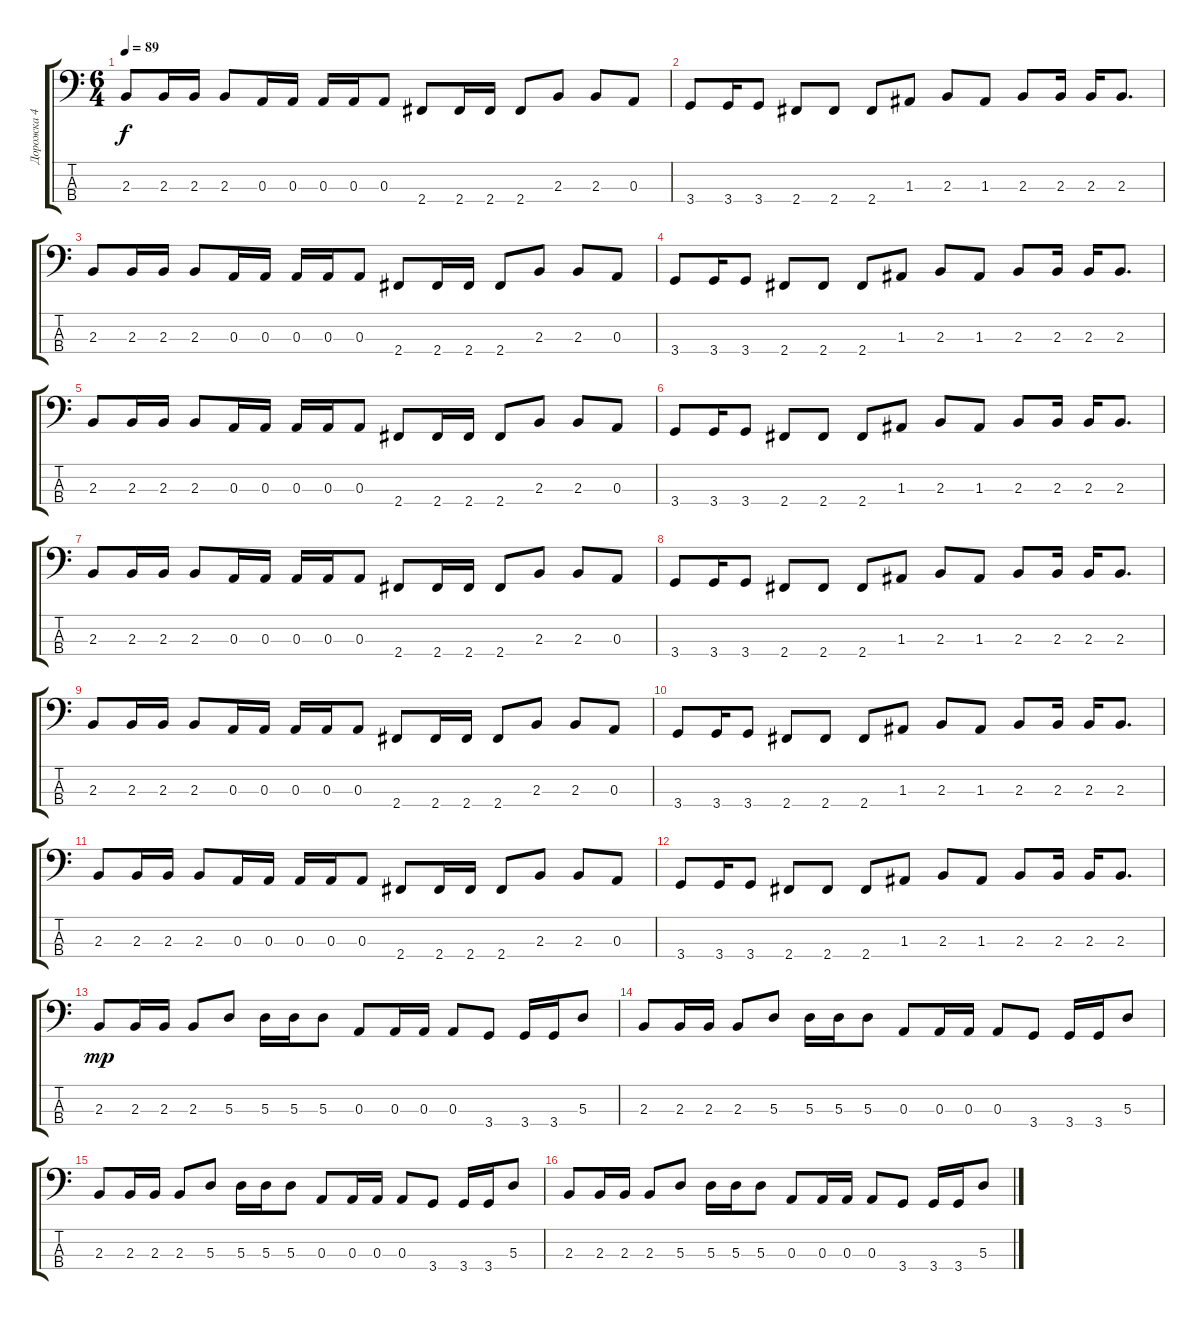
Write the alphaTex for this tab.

\track ("Дорожка 4" "Дорожка 4") {instrument electricbassfinger}
\staff {score tabs}
\tuning (G2 D2 A1 E1) {hide}
\ts (6 4)
\tempo 89
\clef f4
\ks c
2.3.8{dy f} 2.3.16 2.3.16 2.3.8 0.3.16 0.3.16 0.3.16 0.3.16 0.3.8 2.4.8 2.4.16 2.4.16 2.4.8 2.3.8 2.3.8 0.3.8 |
3.4.8 3.4.16 3.4.8 2.4.8 2.4.8 2.4.8 1.3.8 2.3.8 1.3.8 2.3.8 2.3.16 2.3.16 2.3.8{d} |
2.3.8 2.3.16 2.3.16 2.3.8 0.3.16 0.3.16 0.3.16 0.3.16 0.3.8 2.4.8 2.4.16 2.4.16 2.4.8 2.3.8 2.3.8 0.3.8 |
3.4.8 3.4.16 3.4.8 2.4.8 2.4.8 2.4.8 1.3.8 2.3.8 1.3.8 2.3.8 2.3.16 2.3.16 2.3.8{d} |
2.3.8 2.3.16 2.3.16 2.3.8 0.3.16 0.3.16 0.3.16 0.3.16 0.3.8 2.4.8 2.4.16 2.4.16 2.4.8 2.3.8 2.3.8 0.3.8 |
3.4.8 3.4.16 3.4.8 2.4.8 2.4.8 2.4.8 1.3.8 2.3.8 1.3.8 2.3.8 2.3.16 2.3.16 2.3.8{d} |
2.3.8 2.3.16 2.3.16 2.3.8 0.3.16 0.3.16 0.3.16 0.3.16 0.3.8 2.4.8 2.4.16 2.4.16 2.4.8 2.3.8 2.3.8 0.3.8 |
3.4.8 3.4.16 3.4.8 2.4.8 2.4.8 2.4.8 1.3.8 2.3.8 1.3.8 2.3.8 2.3.16 2.3.16 2.3.8{d} |
2.3.8 2.3.16 2.3.16 2.3.8 0.3.16 0.3.16 0.3.16 0.3.16 0.3.8 2.4.8 2.4.16 2.4.16 2.4.8 2.3.8 2.3.8 0.3.8 |
3.4.8 3.4.16 3.4.8 2.4.8 2.4.8 2.4.8 1.3.8 2.3.8 1.3.8 2.3.8 2.3.16 2.3.16 2.3.8{d} |
2.3.8 2.3.16 2.3.16 2.3.8 0.3.16 0.3.16 0.3.16 0.3.16 0.3.8 2.4.8 2.4.16 2.4.16 2.4.8 2.3.8 2.3.8 0.3.8 |
3.4.8 3.4.16 3.4.8 2.4.8 2.4.8 2.4.8 1.3.8 2.3.8 1.3.8 2.3.8 2.3.16 2.3.16 2.3.8{d} |
2.3.8{dy mp} 2.3.16 2.3.16 2.3.8 5.3.8 5.3.16 5.3.16 5.3.8 0.3.8 0.3.16 0.3.16 0.3.8 3.4.8 3.4.16 3.4.16 5.3.8 |
2.3.8 2.3.16 2.3.16 2.3.8 5.3.8 5.3.16 5.3.16 5.3.8 0.3.8 0.3.16 0.3.16 0.3.8 3.4.8 3.4.16 3.4.16 5.3.8 |
2.3.8 2.3.16 2.3.16 2.3.8 5.3.8 5.3.16 5.3.16 5.3.8 0.3.8 0.3.16 0.3.16 0.3.8 3.4.8 3.4.16 3.4.16 5.3.8 |
2.3.8 2.3.16 2.3.16 2.3.8 5.3.8 5.3.16 5.3.16 5.3.8 0.3.8 0.3.16 0.3.16 0.3.8 3.4.8 3.4.16 3.4.16 5.3.8
